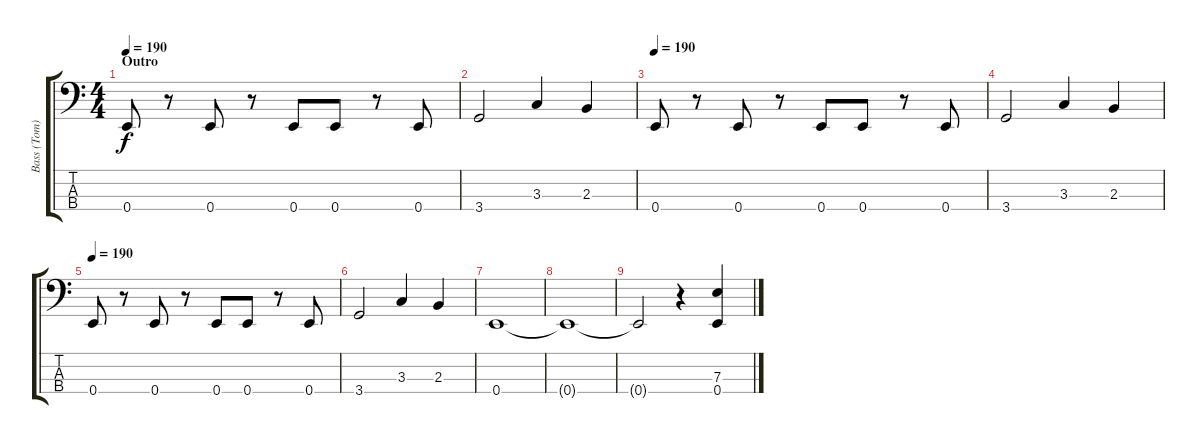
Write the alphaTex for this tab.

\track ("Bass (Tom)" "Bass (Tom)") {instrument slapbass2}
\staff {score tabs}
\tuning (G2 D2 A1 E1) {hide}
\ts (4 4)
\section ("" "Outro")
\tempo 190
\clef f4
\ks c
0.4.8{dy f} r.8 0.4.8 r.8 0.4.8 0.4.8 r.8 0.4.8 |
3.4.2 3.3.4 2.3.4 |
\tempo 190
0.4.8 r.8 0.4.8 r.8 0.4.8 0.4.8 r.8 0.4.8 |
3.4.2 3.3.4 2.3.4 |
\tempo 190
0.4.8 r.8 0.4.8 r.8 0.4.8 0.4.8 r.8 0.4.8 |
3.4.2 3.3.4 2.3.4 |
0.4.1 |
0.4{t}.1 |
0.4{t}.2 r.4 (7.3 0.4).4
